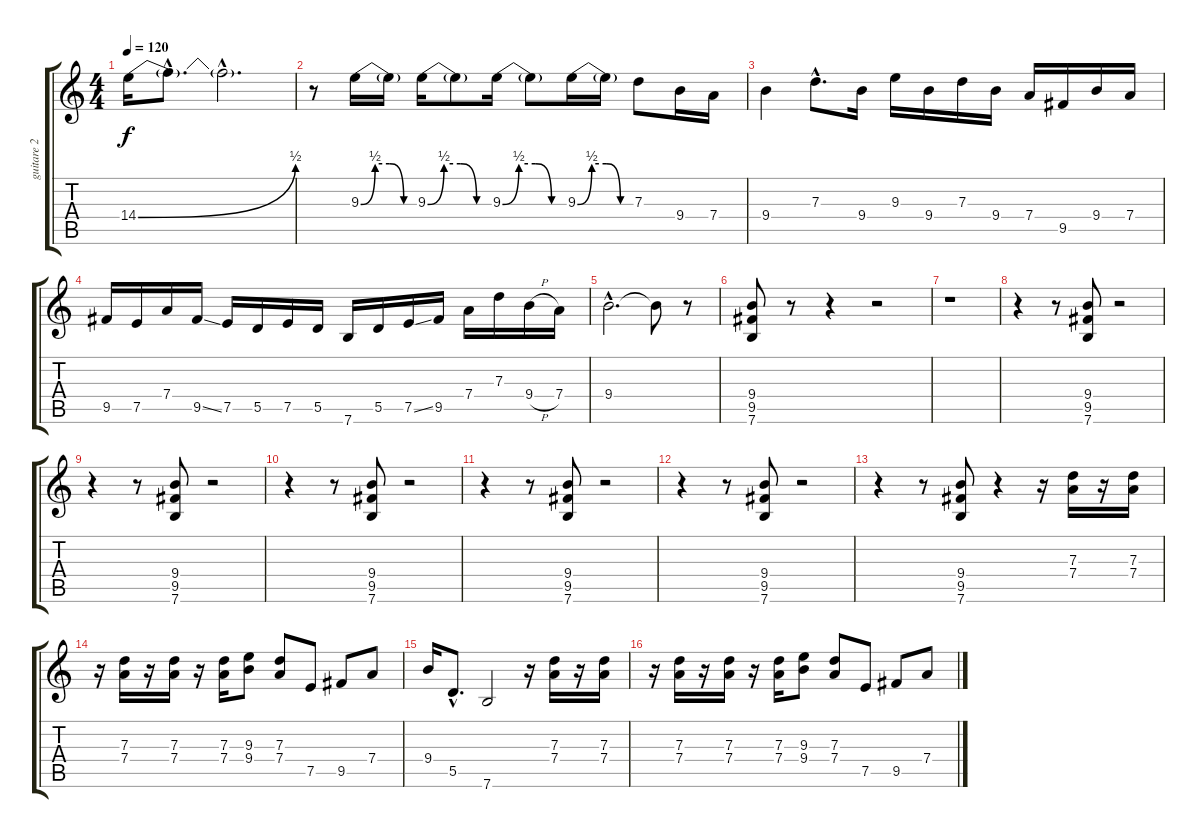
\track ("guitare 2" "guitare 2") {instrument distortionguitar}
\staff {score tabs}
\tuning (E4 B3 G3 D3 A2 E2) {hide}
\ts (4 4)
\tempo 120
\clef g2
\ks c
14.4{be (bend 0 0 60 2)}.16{dy f} 14.4{hac t}.8{d} 14.4{hac t}.2{d} |
r.8 9.3{be (custom 0 0 15 2 30 2 45 0 60 0)}.16 9.3{t}.16 9.3{be (custom 0 0 15 2 30 2 45 0 60 0)}.16 9.3{t}.8 9.3{be (custom 0 0 15 2 30 2 45 0 60 0)}.16 9.3{t}.8 9.3{be (custom 0 0 15 2 30 2 45 0 60 0)}.16 9.3{t}.16 7.3.8 9.4.16 7.4.16 |
9.4.4 7.3{hac}.8{d} 9.4.16 9.3.16 9.4.16 7.3.16 9.4.16 7.4.16 9.5.16 9.4.16 7.4.16 |
9.5.16 7.5.16 7.4.16 9.5{ss}.16 7.5.16 5.5.16 7.5.16 5.5.16 7.6.16 5.5.16 7.5{ss}.16 9.5.16 7.4.16 7.3.16 9.4{h}.16 7.4.16 |
9.4{hac}.2{d} 9.4{t}.8 r.8 |
(9.4 9.5 7.6).8 r.8 r.4 r.2 |
r.1 |
r.4 r.8 (9.4 9.5 7.6).8 r.2 |
r.4 r.8 (9.4 9.5 7.6).8 r.2 |
r.4 r.8 (9.4 9.5 7.6).8 r.2 |
r.4 r.8 (9.4 9.5 7.6).8 r.2 |
r.4 r.8 (9.4 9.5 7.6).8 r.2 |
r.4 r.8 (9.4 9.5 7.6).8 r.4 r.16 (7.3 7.4).16 r.16 (7.3 7.4).16 |
r.16 (7.3 7.4).16 r.16 (7.3 7.4).16 r.16 (7.3 7.4).16 (9.3 9.4).8 (7.3 7.4).8 7.5.8 9.5.8 7.4.8 |
9.4.16 5.5{hac}.8{d} 7.6.2 r.16 (7.3 7.4).16 r.16 (7.3 7.4).16 |
r.16 (7.3 7.4).16 r.16 (7.3 7.4).16 r.16 (7.3 7.4).16 (9.3 9.4).8 (7.3 7.4).8 7.5.8 9.5.8 7.4.8
